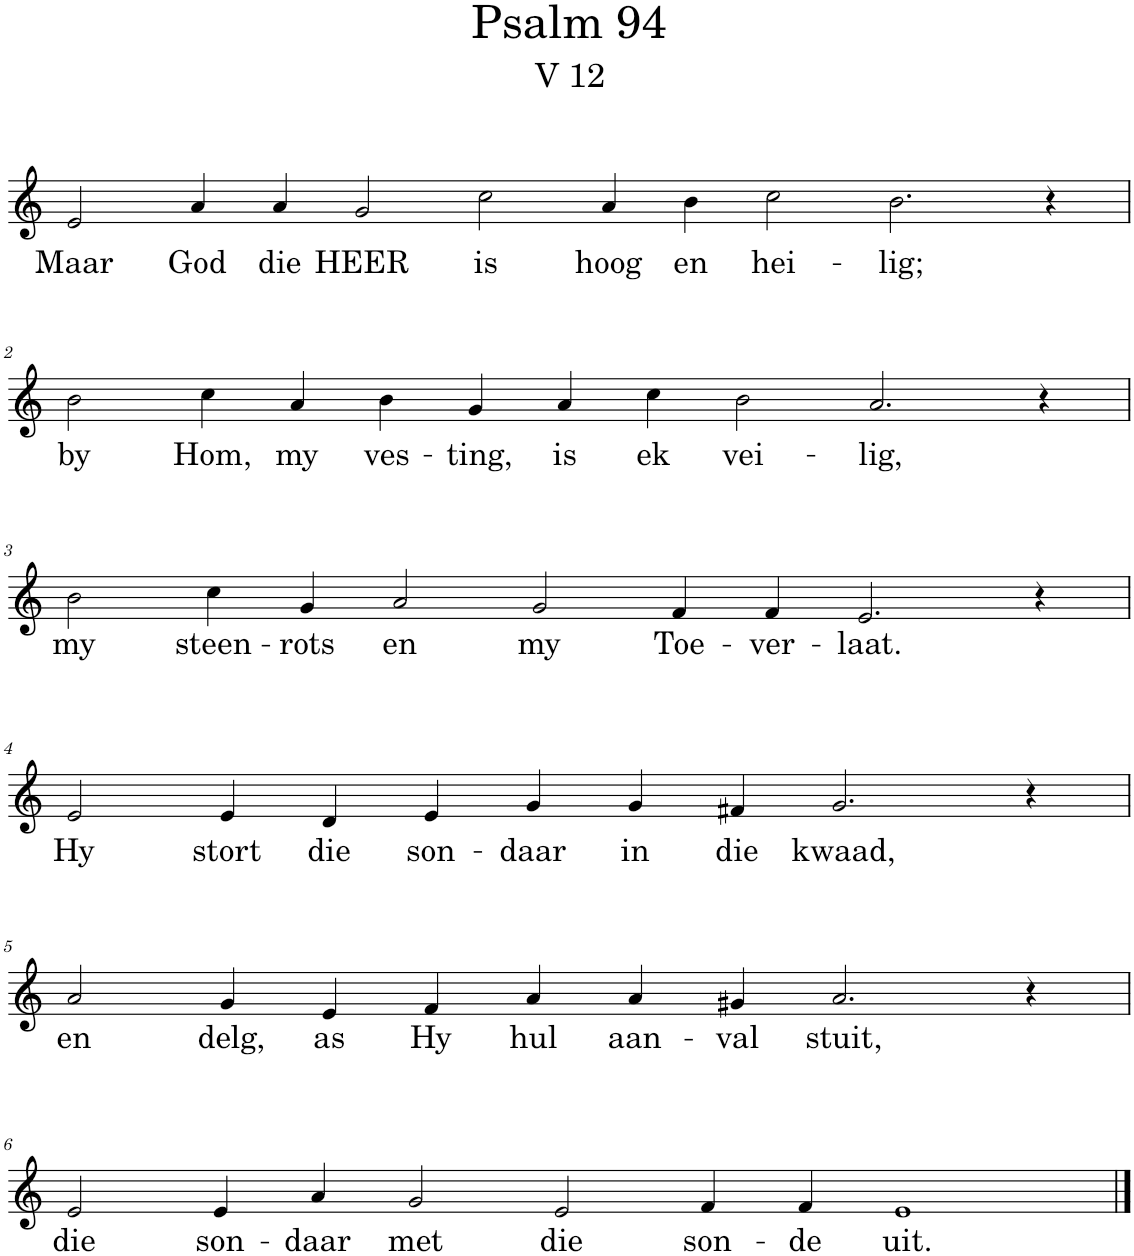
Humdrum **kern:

**kern	**text
*part1	*part1
*staff1	*staff1
*I"Pipe Organ	*
*I'Org.	*
*clefG2	*
*k[]	*
*M16/4	*
=1	=1
!	!LO:LY:b
2e/	Maar
!	!LO:LY:b
4a/	God
!	!LO:LY:b
4a/	die
!	!LO:LY:b
2g/	HEER
!	!LO:LY:b
2cc\	is
!	!LO:LY:b
4a/	hoog
!	!LO:LY:b
4b\	en
!	!LO:LY:b
2cc\	hei-
!	!LO:LY:b
2.b\	-lig;
4r	.
!!LO:LB:g=z
=2	=2
*M14/4	*
!	!LO:LY:b
2b\	by
!	!LO:LY:b
4cc\	Hom,
!	!LO:LY:b
4a/	my
!	!LO:LY:b
4b\	ves-
!	!LO:LY:b
4g/	-ting,
!	!LO:LY:b
4a/	is
!	!LO:LY:b
4cc\	ek
!	!LO:LY:b
2b\	vei-
!	!LO:LY:b
2.a/	-lig,
4r	.
!!LO:LB:g=z
=3	=3
!	!LO:LY:b
2b\	my
!	!LO:LY:b
4cc\	steen-
!	!LO:LY:b
4g/	-rots
!	!LO:LY:b
2a/	en
!	!LO:LY:b
2g/	my
!	!LO:LY:b
4f/	Toe-
!	!LO:LY:b
4f/	-ver-
!	!LO:LY:b
2.e/	-laat.
4r	.
!!LO:LB:g=z
=4	=4
*M12/4	*
!	!LO:LY:b
2e/	Hy
!	!LO:LY:b
4e/	stort
!	!LO:LY:b
4d/	die
!	!LO:LY:b
4e/	son-
!	!LO:LY:b
4g/	-daar
!	!LO:LY:b
4g/	in
!	!LO:LY:b
4f#X/	die
!	!LO:LY:b
2.g/	kwaad,
4r	.
!!LO:LB:g=z
=5	=5
!	!LO:LY:b
2a/	en
!	!LO:LY:b
4g/	delg,
!	!LO:LY:b
4e/	as
!	!LO:LY:b
4f/	Hy
!	!LO:LY:b
4a/	hul
!	!LO:LY:b
4a/	aan-
!	!LO:LY:b
4g#X/	-val
!	!LO:LY:b
2.a/	stuit,
4r	.
!!LO:LB:g=z
=6	=6
*M14/4	*
!	!LO:LY:b
2e/	die
!	!LO:LY:b
4e/	son-
!	!LO:LY:b
4a/	-daar
!	!LO:LY:b
2g/	met
!	!LO:LY:b
2e/	die
!	!LO:LY:b
4f/	son-
!	!LO:LY:b
4f/	-de
!	!LO:LY:b
1e	uit.
==	==
*-	*-
